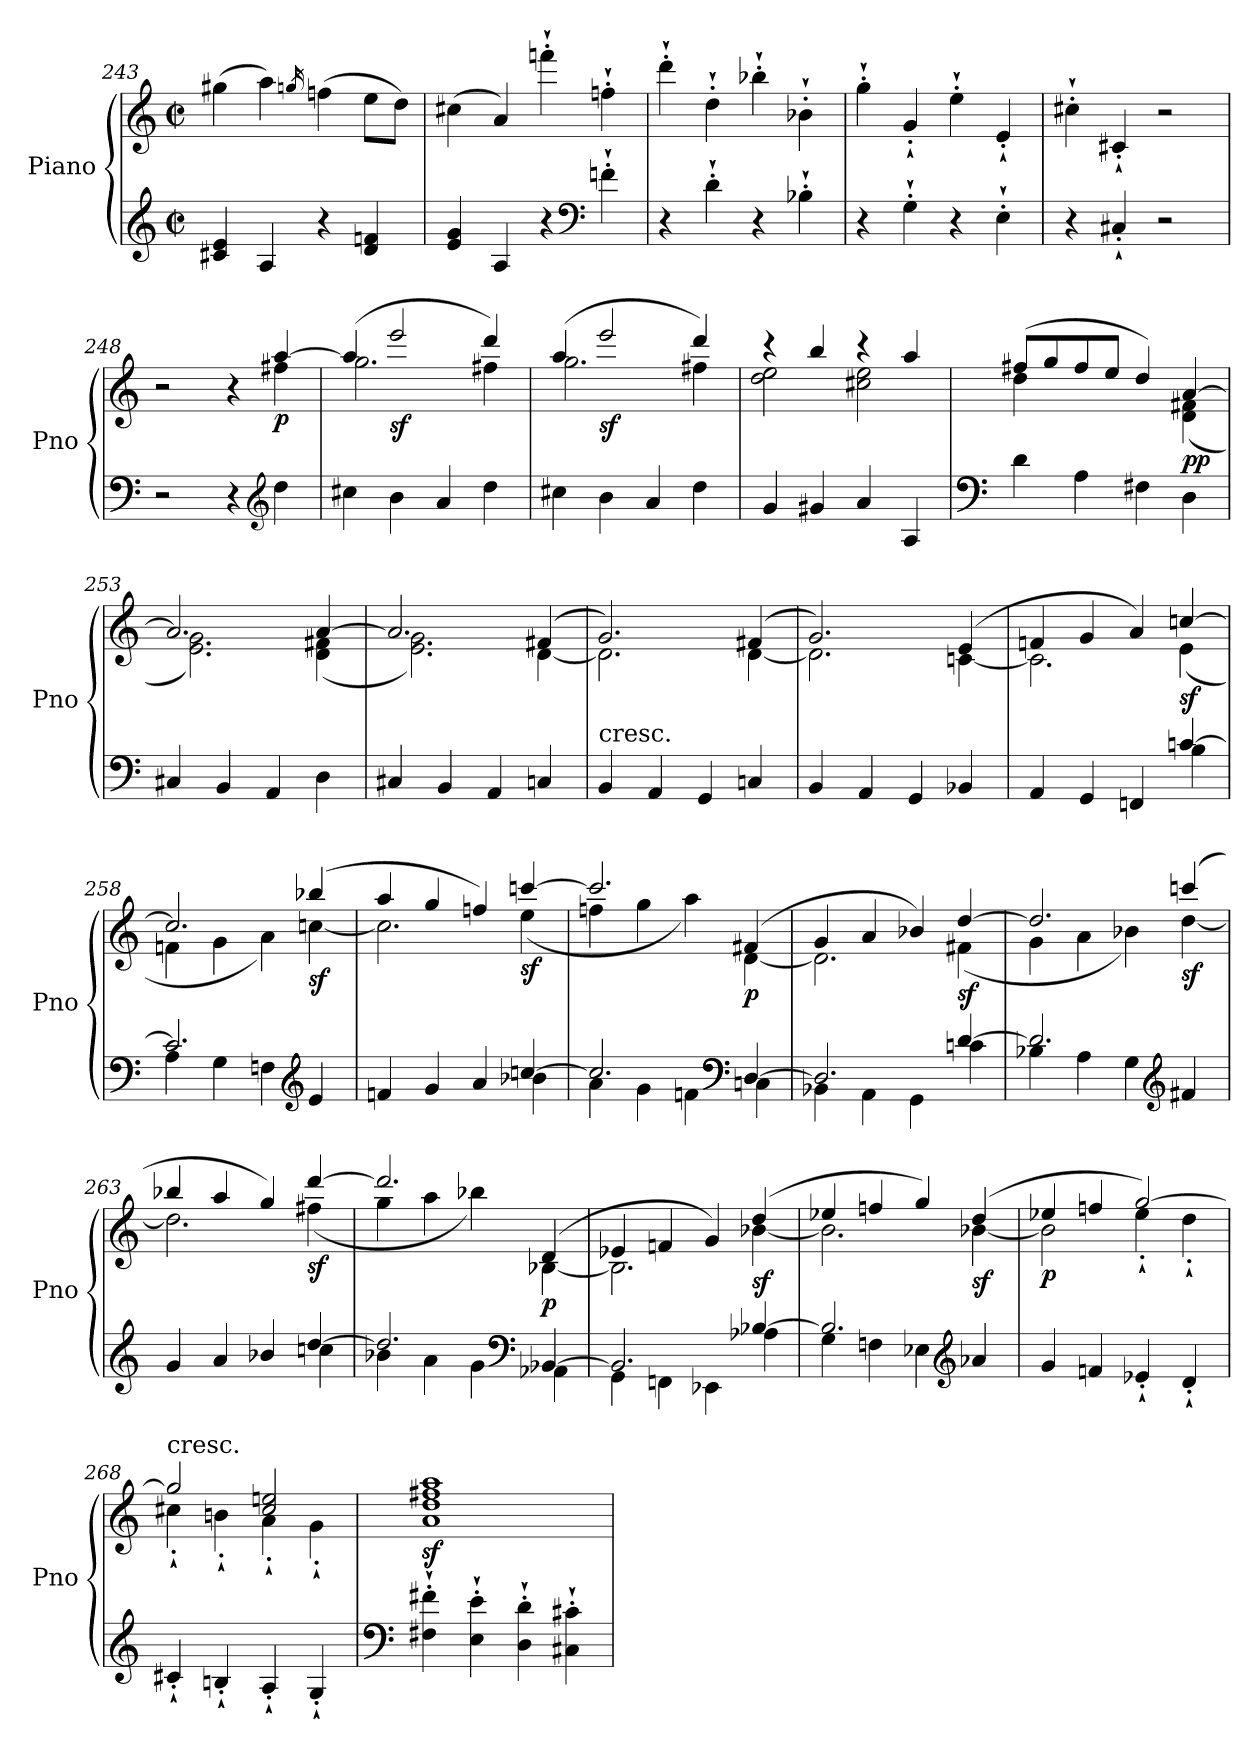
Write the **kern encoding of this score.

**kern	**kern	**dynam
*part1	*part1	*part1
*staff2	*staff1	*staff1/2
*I"Piano	*	*
*I'Pno	*	*
*clefG2	*clefG2	*
*k[]	*k[]	*
*C:	*C:	*
*M2/2	*M2/2	*
*met(c|)	*met(c|)	*
=243	=243	=243
4c#/ 4e/	(>4gg#X\	.
4A/	4aa\)	.
.	16qggn/	.
4r	(>4ffn\	.
4d/ 4fn/	8ee\L	.
.	8dd\J)	.
!!LO:LB:g=z
=244	=244	=244
4e/ 4g/	(>4cc#\	.
4A/	4a/)	.
4r	4fffn'`\	.
*clefF4	*	*
4fn'`\	4ffn'`\	.
=245	=245	=245
4r	4ddd'`\	.
4d'`\	4dd'`\	.
4r	4bb-X'`\	.
4B-X'`\	4b-X'`\	.
=246	=246	=246
4r	4gg'`\	.
4G'`\	4g'`/	.
4r	4ee'`\	.
4E'`\	4e'`/	.
=247	=247	=247
4r	4cc#'`\	.
4C#'`/	4c#'`/	.
2r	2r	.
=248	=248	=248
*	*^	*
2r	2r	2.ryy	.
4r	4r	.	.
*clefG2	*	*	*
!	!	!	!LO:DY:b
4dd\	[4aa/	4ff#\	p
=249	=249	=249	=249
4cc#\	(>4aa/]	2.gg\	.
!	!	!	!LO:DY:b
4b\	2eee/	.	sf
4a/	.	.	.
4dd\	4ddd/)	4ff#\	.
=250	=250	=250	=250
4cc#\	(>4aa/	2.gg\	.
!	!	!	!LO:DY:b
4b\	2eee/	.	sf
4a/	.	.	.
4dd\	4ddd/)	4ff#\	.
!!LO:LB:g=z	!!
=251	=251	=251	=251
4g/	4rccc	2dd\ 2ee\	.
4g#X/	4bb/	.	.
4a/	4rccc	2cc#\ 2ee\	.
4A/	4aa/	.	.
=252	=252	=252	=252
*clefF4	*	*	*
4d\	(>8ff#/L	4dd\	.
.	8gg/	.	.
4A\	8ff#/	2ryy	.
.	8ee/J	.	.
4F#\	4dd/)	.	.
!	!	!	!LO:DY:b
4D\	[4a/	(<4d\ 4f#\	pp
=253	=253	=253	=253
4C#/	2.a/]	2.e\ 2.g\)	.
4BB/	.	.	.
4AA/	.	.	.
4D\	[4a/	(<4d\ 4f#\	.
=254	=254	=254	=254
4C#/	2.a/]	2.e\ 2.g\)	.
4BB/	.	.	.
4AA/	.	.	.
4Cn/	(>4f#/	[4d\	.
=255	=255	=255	=255
!LO:TX:a:t=cresc.	!	!	!
4BB/	2.g/)	2.d\]	.
4AA/	.	.	.
4GG/	.	.	.
4Cn/	(>4f#/	[4d\	.
=256	=256	=256	=256
4BB/	2.g/)	2.d\]	.
4AA/	.	.	.
4GG/	.	.	.
4BB-X/	(>4e/	[4cn\	.
=257	=257	=257	=257
*^	*	*	*
4AA/	2.ryy	4fn/	2.c\]	.
4GG/	.	4g/	.	.
4FFn/	.	4a/)	.	.
!	!	!	!	!LO:DY:b
[4cn/	4B\	[4ccn/	(<4e\	sf
!!LO:LB:g=z	!!
=258	=258	=258	=258	=258
2.c/]	4A\	2.cc/]	4fn\	.
.	4G\	.	4g\	.
.	4Fn\	.	4a\)	.
*clefG2	*	*	*	*
!	!	!	!	!LO:DY:b
4e/	4ryy	(>4bb-X/	[4ccn\	sf
=259	=259	=259	=259	=259
4fn/	2.ryy	4aa/	2.cc\]	.
4g/	.	4gg/	.	.
4a/	.	4ffn/)	.	.
!	!	!	!	!LO:DY:b
[4ccn/	4b-X\	[4cccn/	(<4ee\	sf
=260	=260	=260	=260	=260
2.cc/]	4a\	2.ccc/]	4ffn\	.
.	4g\	.	4gg\	.
.	4fn\	.	4aa\)	.
*clefF4	*	*	*	*
!	!	!	!	!LO:DY:b
[4D/	4Cn\	(>4f#/	[4d\	p
=261	=261	=261	=261	=261
2.D/]	4BB-X\	4g/	2.d\]	.
.	4AA\	4a/	.	.
.	4GG\	4b-X/)	.	.
!	!	!	!	!LO:DY:b
[4d/	4cn\	[4dd/	(<4f#\	sf
=262	=262	=262	=262	=262
2.d/]	4B-X\	2.dd/]	4g\	.
.	4A\	.	4a\	.
.	4G\	.	4b-X\)	.
*clefG2	*	*	*	*
!	!	!	!	!LO:DY:b
4f#/	4ryy	(>4cccn/	[4dd\	sf
!!LO:PB:g=z	!!
=263	=263	=263	=263	=263
4g/	2.ryy	4bb-X/	2.dd\]	.
4a/	.	4aa/	.	.
4b-X/	.	4gg/)	.	.
!	!	!	!	!LO:DY:b
[4dd/	4ccn\	[4ddd/	(<4ff#\	sf
=264	=264	=264	=264	=264
2.dd/]	4b-X\	2.ddd/]	4gg\	.
.	4a\	.	4aa\	.
.	4g\	.	4bb-X\)	.
*clefF4	*	*	*	*
!	!	!	!	!LO:DY:b
[4BB-X/	4AA-X\	(>4d/	[4B-X\	p
=265	=265	=265	=265	=265
2.BB-/]	4GG\	4e-X/	2.B-\]	.
.	4FFn\	4fn/	.	.
.	4EE-X\	4g/)	.	.
!	!	!	!	!LO:DY:b
[4B-X/	4A-X\	(>4dd/	[4b-X\	sf
=266	=266	=266	=266	=266
2.B-/]	4G\	4ee-X/	2.b-\]	.
.	4Fn\	4ffn/	.	.
.	4E-X\	4gg/)	.	.
*clefG2	*	*	*	*
!	!	!	!	!LO:DY:b
4a-X/	4ryy	(>4dd/	[4b-X\	sf
=267	=267	=267	=267	=267
!	!	!	!	!LO:DY:b
*v	*v	*	*	*
4g/	4ee-X/	2b-\]	p
4fn/	4ffn/	.	.
4e-X'`/	[2gg/)	4ee-'`\	.
4d'`/	.	4dd'`\	.
!!LO:LB:g=z	!!
=268	=268	=268	=268
!	!LO:TX:a:t=cresc.	!	!
4c#'`/	2gg/]	4cc#'`\	.
4Bn'`/	.	4bn'`\	.
4A'`/	2cc#/ 2een/	4a'`\	.
4G'`/	.	4g'`\	.
*	*v	*v	*
=269	=269	=269
*clefF4	*	*
4F#\'` 4f#\'`	1az< 1ddz< 1ff#z< 1aaz<	.
4E\'` 4e\'`	.	.
4D\'` 4d\'`	.	.
4C#\'` 4c#\'`	.	.
=	=	=
*-	*-	*-
